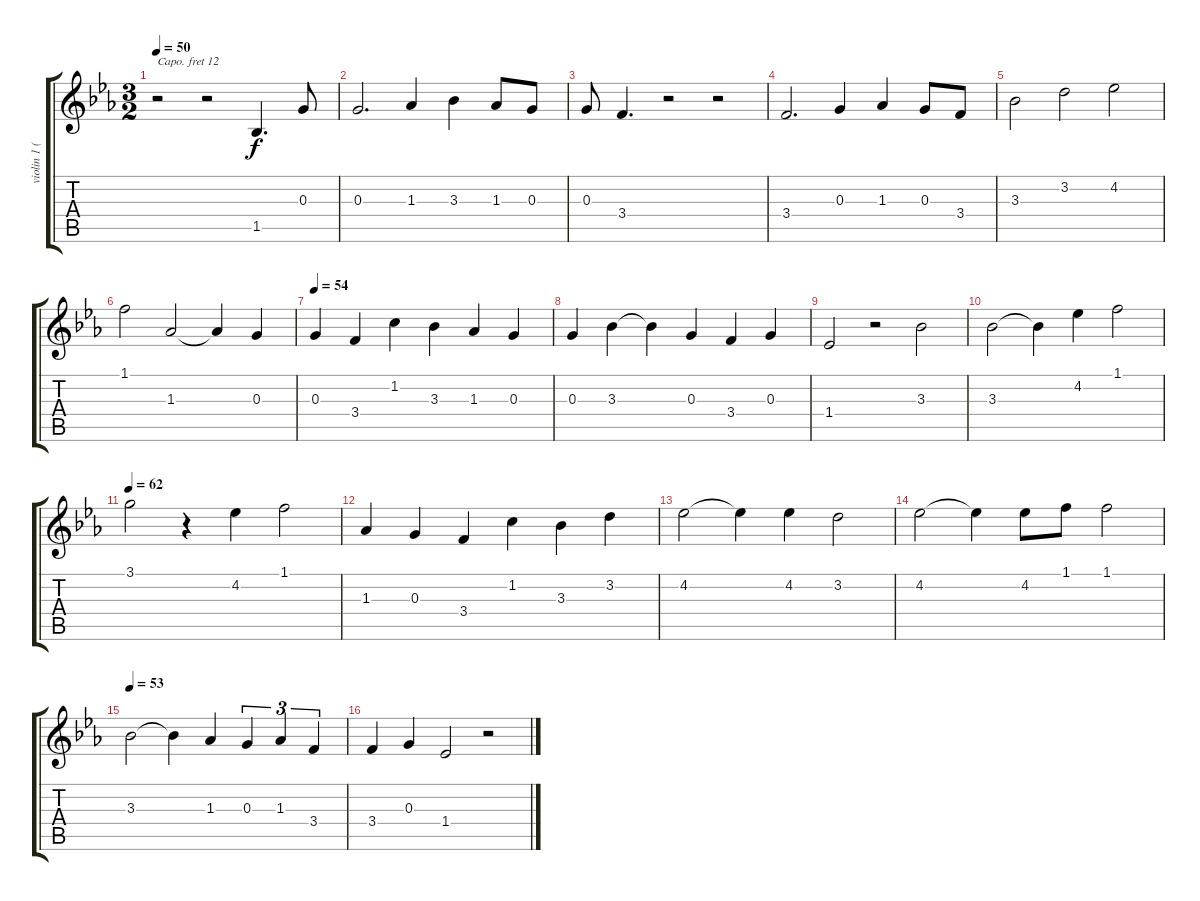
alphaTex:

\track ("violin 1 (+12)" "violin 1 (") {instrument violin}
\staff {score tabs}
\capo 12
\tuning (E4 B3 G3 D3 A2 E2) {hide}
\ts (3 2)
\tempo 50
\clef g2
\ks eb
r.2{dy f} r.2 1.5.4{d} 0.3.8 |
0.3.2{d} 1.3.4 3.3.4 1.3.8 0.3.8 |
0.3.8 3.4.4{d} r.2 r.2 |
3.4.2{d} 0.3.4 1.3.4 0.3.8 3.4.8 |
3.3.2 3.2.2 4.2.2 |
1.1.2 1.3.2 1.3{t}.4 0.3.4 |
\tempo 54
0.3.4 3.4.4 1.2.4 3.3.4 1.3.4 0.3.4 |
0.3.4 3.3.4 3.3{t}.4 0.3.4 3.4.4 0.3.4 |
1.4.2 r.2 3.3.2 |
3.3.2 3.3{t}.4 4.2.4 1.1.2 |
\tempo 62
3.1.2 r.4 4.2.4 1.1.2 |
1.3.4 0.3.4 3.4.4 1.2.4 3.3.4 3.2.4 |
4.2.2 4.2{t}.4 4.2.4 3.2.2 |
4.2.2 4.2{t}.4 4.2.8 1.1.8 1.1.2 |
\tempo 53
3.3.2 3.3{t}.4 1.3.4 0.3.4{tu (3 2)} 1.3.4{tu (3 2)} 3.4.4{tu (3 2)} |
3.4.4 0.3.4 1.4.2 r.2
